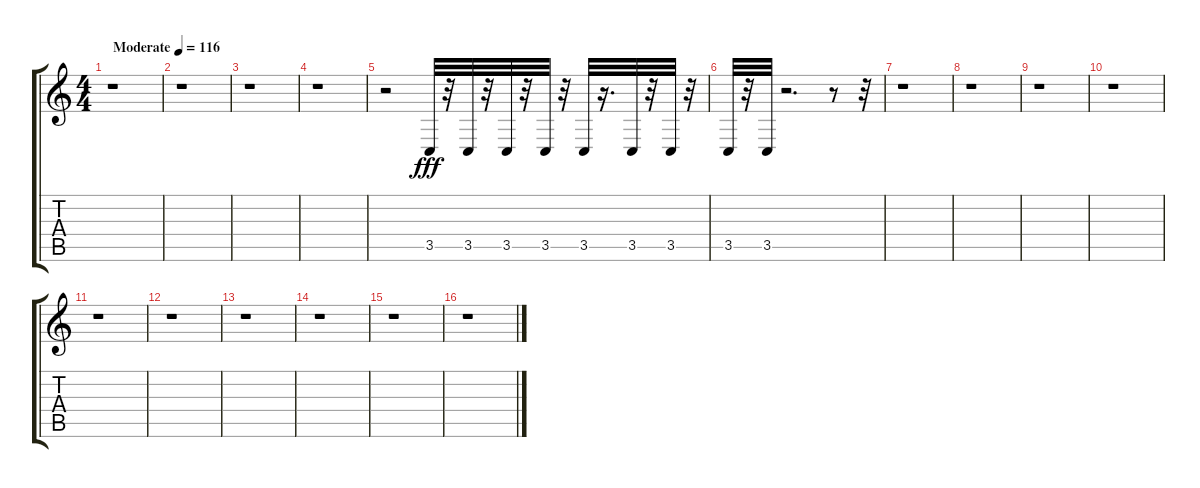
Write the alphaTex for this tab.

\track "" {instrument melodictom}
\staff {score tabs}
\tuning (E4 B3 G3 D3 A2 E2) {hide}
\ts (4 4)
\tempo (116 "Moderate")
\clef g2
\ks c
r.1{dy fff instrument melodictom} |
r.1 |
r.1 |
r.1 |
r.2 3.5.32 r.32 3.5.32 r.32 3.5.32 r.32 3.5.32 r.32 3.5.32 r.16{d} 3.5.32 r.32 3.5.32 r.32 |
3.5.32 r.32 3.5.32 r.2{d} r.8 r.32 |
r.1 |
r.1 |
r.1 |
r.1 |
r.1 |
r.1 |
r.1 |
r.1 |
r.1 |
r.1
